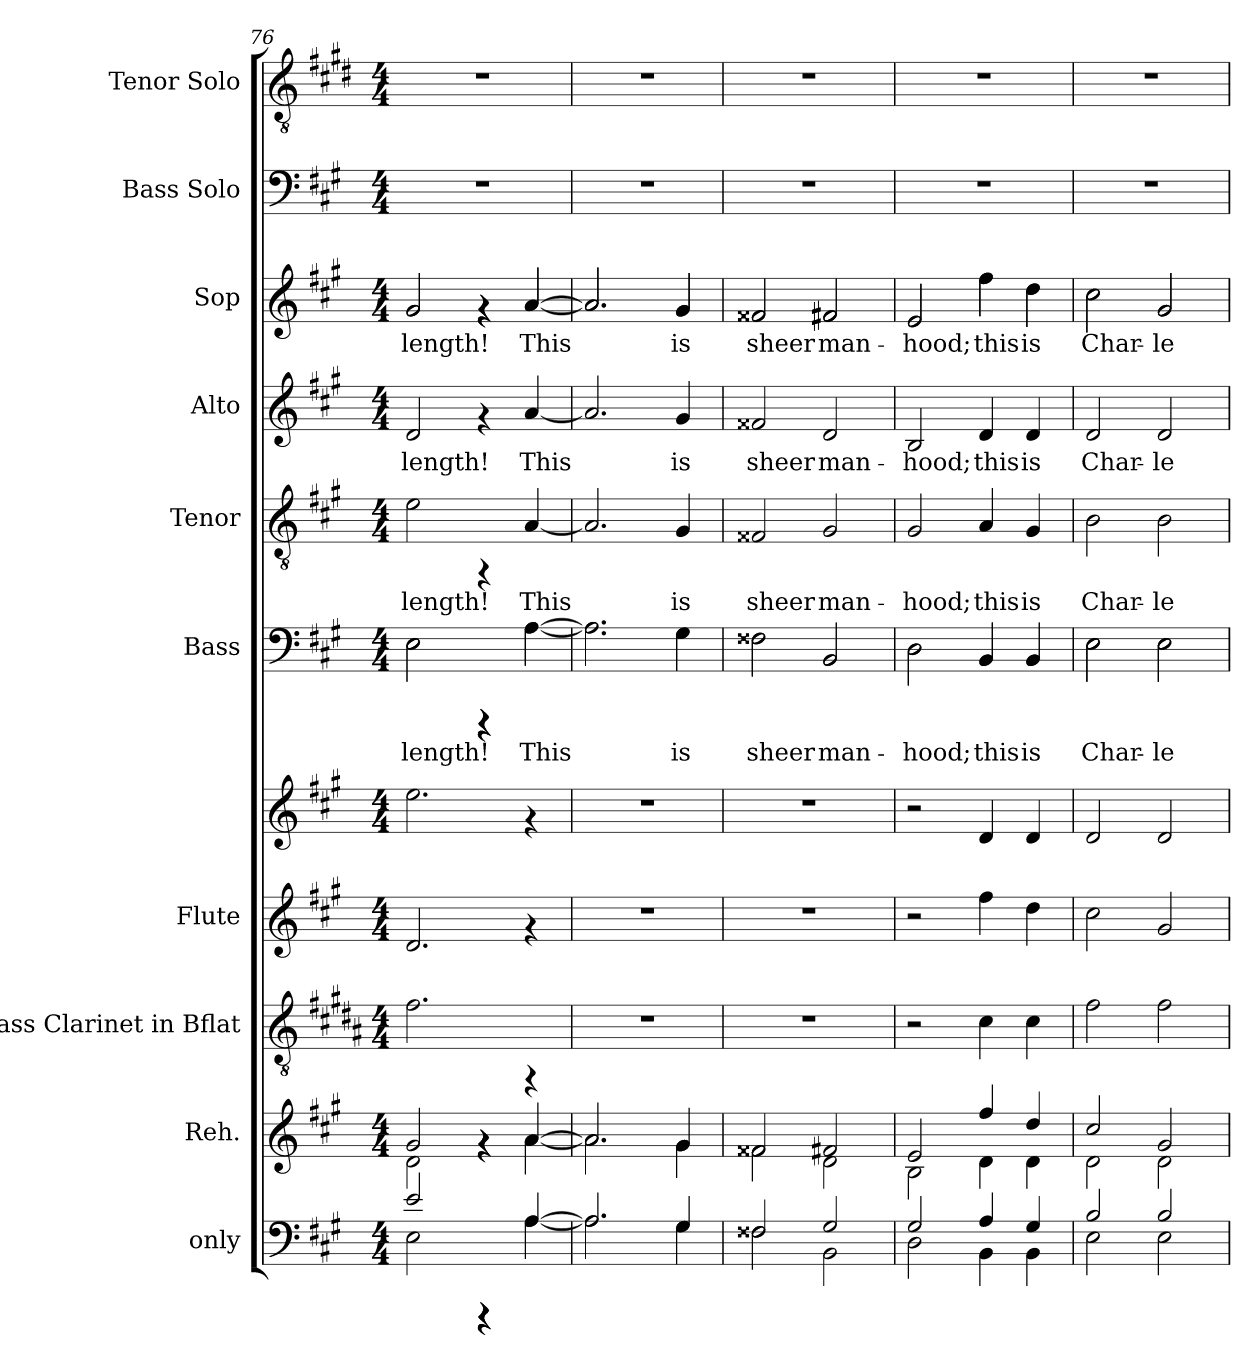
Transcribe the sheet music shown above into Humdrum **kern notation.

**kern	**kern	**kern	**kern	**kern	**kern	**text	**kern	**text	**kern	**text	**kern	**text	**kern	**kern
*part10	*part9	*part8	*part7	*part7	*part6	*part6	*part5	*part5	*part4	*part4	*part3	*part3	*part2	*part1
*staff11	*staff10	*staff9	*staff8	*staff7	*staff6	*staff6	*staff5	*staff5	*staff4	*staff4	*staff3	*staff3	*staff2	*staff1
*I"only	*I"Reh.	*I"Bass Clarinet in Bflat	*I"Flute	*	*I"Bass	*	*I"Tenor	*	*I"Alto	*	*I"Sop	*	*I"Bass Solo	*I"Tenor Solo
*	*	*I'Cl	*I'Fl	*	*	*	*	*	*	*	*	*	*	*
*clefF4	*clefG2	*clefGv2	*clefG2	*clefG2	*clefF4	*	*clefGv2	*	*clefG2	*	*clefG2	*	*clefF4	*clefGv2
*	*	*ITrd1c2	*	*	*	*	*	*	*	*	*	*	*	*ITrd4c7
*k[f#c#g#]	*k[f#c#g#]	*k[f#c#g#]	*k[f#c#g#]	*k[f#c#g#]	*k[f#c#g#]	*	*k[f#c#g#]	*	*k[f#c#g#]	*	*k[f#c#g#]	*	*k[f#c#g#]	*k[f#c#g#]
*A:	*A:	*A:	*A:	*A:	*A:	*	*A:	*	*A:	*	*A:	*	*A:	*A:
*M4/4	*M4/4	*M4/4	*M4/4	*M4/4	*M4/4	*	*M4/4	*	*M4/4	*	*M4/4	*	*M4/4	*M4/4
=76	=76	=76	=76	=76	=76	=76	=76	=76	=76	=76	=76	=76	=76	=76
*^	*^	*	*	*	*	*	*	*	*	*	*	*	*	*
!	!	!	!	!	!	!	!	!LO:LY:b:cj	!	!LO:LY:b:cj	!	!LO:LY:b:cj	!	!LO:LY:b:cj	!	!
*	*	*	*	*	*	*	*^	*	*	*	*	*	*^	*	*	*
2e/	2E\	2g#/	2d\	2.e\	2.d/	2.ee\	2E\	2E\	length!	2e\	length!	2d/	length!	2g#/	2g#/	length!	1r	1r
4rCCC	4rCCC	4rf	4rf	.	.	.	4rCCC	4rCCC	.	4rFF	.	4rf	.	4rf	4rf	.	.	.
!	!	!	!	!	!	!	!	!	!LO:LY:b:cj	!	!LO:LY:b:cj	!	!LO:LY:b:cj	!	!	!LO:LY:b:cj	!	!
[<4A/	[>4A\	[<4a/	[>4a\	4rFF	4rf	4rf	[>4A\	[>4A\	This	[<4A/	This	[<4a/	This	[<4a/	[<4a/	This	.	.
=77	=77	=77	=77	=77	=77	=77	=77	=77	=77	=77	=77	=77	=77	=77	=77	=77	=77	=77
!	!	!	!	!	!	!	!	!	!LO:LY:b:cj	!	!LO:LY:b:cj	!	!LO:LY:b:cj	!	!	!LO:LY:b:cj	!	!
2.A/]	2.A\]	2.a/]	2.a\]	1r	1r	1r	2.A\]	2.A\]	.	2.A/]	.	2.a/]	.	2.a/]	2.a/]	.	1r	1r
!	!	!	!	!	!	!	!	!	!LO:LY:b:cj	!	!LO:LY:b:cj	!	!LO:LY:b:cj	!	!	!LO:LY:b:cj	!	!
4G#/	4G#\	4g#/	4g#\	.	.	.	4G#\	4G#\	is	4G#/	is	4g#/	is	4g#/	4g#/	is	.	.
=78	=78	=78	=78	=78	=78	=78	=78	=78	=78	=78	=78	=78	=78	=78	=78	=78	=78	=78
!	!	!	!	!	!	!	!	!	!LO:LY:b:cj	!	!LO:LY:b:cj	!	!LO:LY:b:cj	!	!	!LO:LY:b:cj	!	!
2F##X/	2F##X\	2f##X/	2f##X\	1r	1r	1r	2F##X\	2F##X\	sheer	2F##X/	sheer	2f##X/	sheer	2f##X/	2f##X/	sheer	1r	1r
!	!	!	!	!	!	!	!	!	!LO:LY:b:cj	!	!LO:LY:b:cj	!	!LO:LY:b:cj	!	!	!LO:LY:b:cj	!	!
2G#/	2BB\	2f#X/	2d\	.	.	.	2BB/	2BB/	man-	2G#/	man-	2d/	man-	2f#X/	2f#X/	man-	.	.
=79	=79	=79	=79	=79	=79	=79	=79	=79	=79	=79	=79	=79	=79	=79	=79	=79	=79	=79
!	!	!	!	!	!	!	!	!	!LO:LY:b:cj	!	!LO:LY:b:cj	!	!LO:LY:b:cj	!	!	!LO:LY:b:cj	!	!
2G#/	2D\	2e/	2B\	2r	2r	2r	2D\	2D\	-hood;	2G#/	-hood;	2B/	-hood;	2e/	2e/	-hood;	1r	1r
!	!	!	!	!	!	!	!	!	!LO:LY:b:cj	!	!LO:LY:b:cj	!	!LO:LY:b:cj	!	!	!LO:LY:b:cj	!	!
4A/	4BB\	4ff#/	4d\	4B\	4ff#\	4d/	4BB/	4BB/	this	4A/	this	4d/	this	4ff#\	4ff#\	this	.	.
!	!	!	!	!	!	!	!	!	!LO:LY:b:cj	!	!LO:LY:b:cj	!	!LO:LY:b:cj	!	!	!LO:LY:b:cj	!	!
4G#/	4BB\	4dd/	4d\	4B\	4dd\	4d/	4BB/	4BB/	is	4G#/	is	4d/	is	4dd\	4dd\	is	.	.
=80	=80	=80	=80	=80	=80	=80	=80	=80	=80	=80	=80	=80	=80	=80	=80	=80	=80	=80
!	!	!	!	!	!	!	!	!	!LO:LY:b:cj	!	!LO:LY:b:cj	!	!LO:LY:b:cj	!	!	!LO:LY:b:cj	!	!
2B/	2E\	2cc#/	2d\	2e\	2cc#\	2d/	2E\	2E\	Char-	2B\	Char-	2d/	Char-	2cc#\	2cc#\	Char-	1r	1r
!	!	!	!	!	!	!	!	!	!LO:LY:b:cj	!	!LO:LY:b:cj	!	!LO:LY:b:cj	!	!	!LO:LY:b:cj	!	!
2B/	2E\	2g#/	2d\	2e\	2g#/	2d/	2E\	2E\	-le-	2B\	-le-	2d/	-le-	2g#/	2g#/	-le-	.	.
*v	*v	*	*	*	*	*	*v	*v	*	*	*	*	*	*v	*v	*	*	*
*	*v	*v	*	*	*	*	*	*	*	*	*	*	*	*	*
=	=	=	=	=	=	=	=	=	=	=	=	=	=	=
*-	*-	*-	*-	*-	*-	*-	*-	*-	*-	*-	*-	*-	*-	*-
